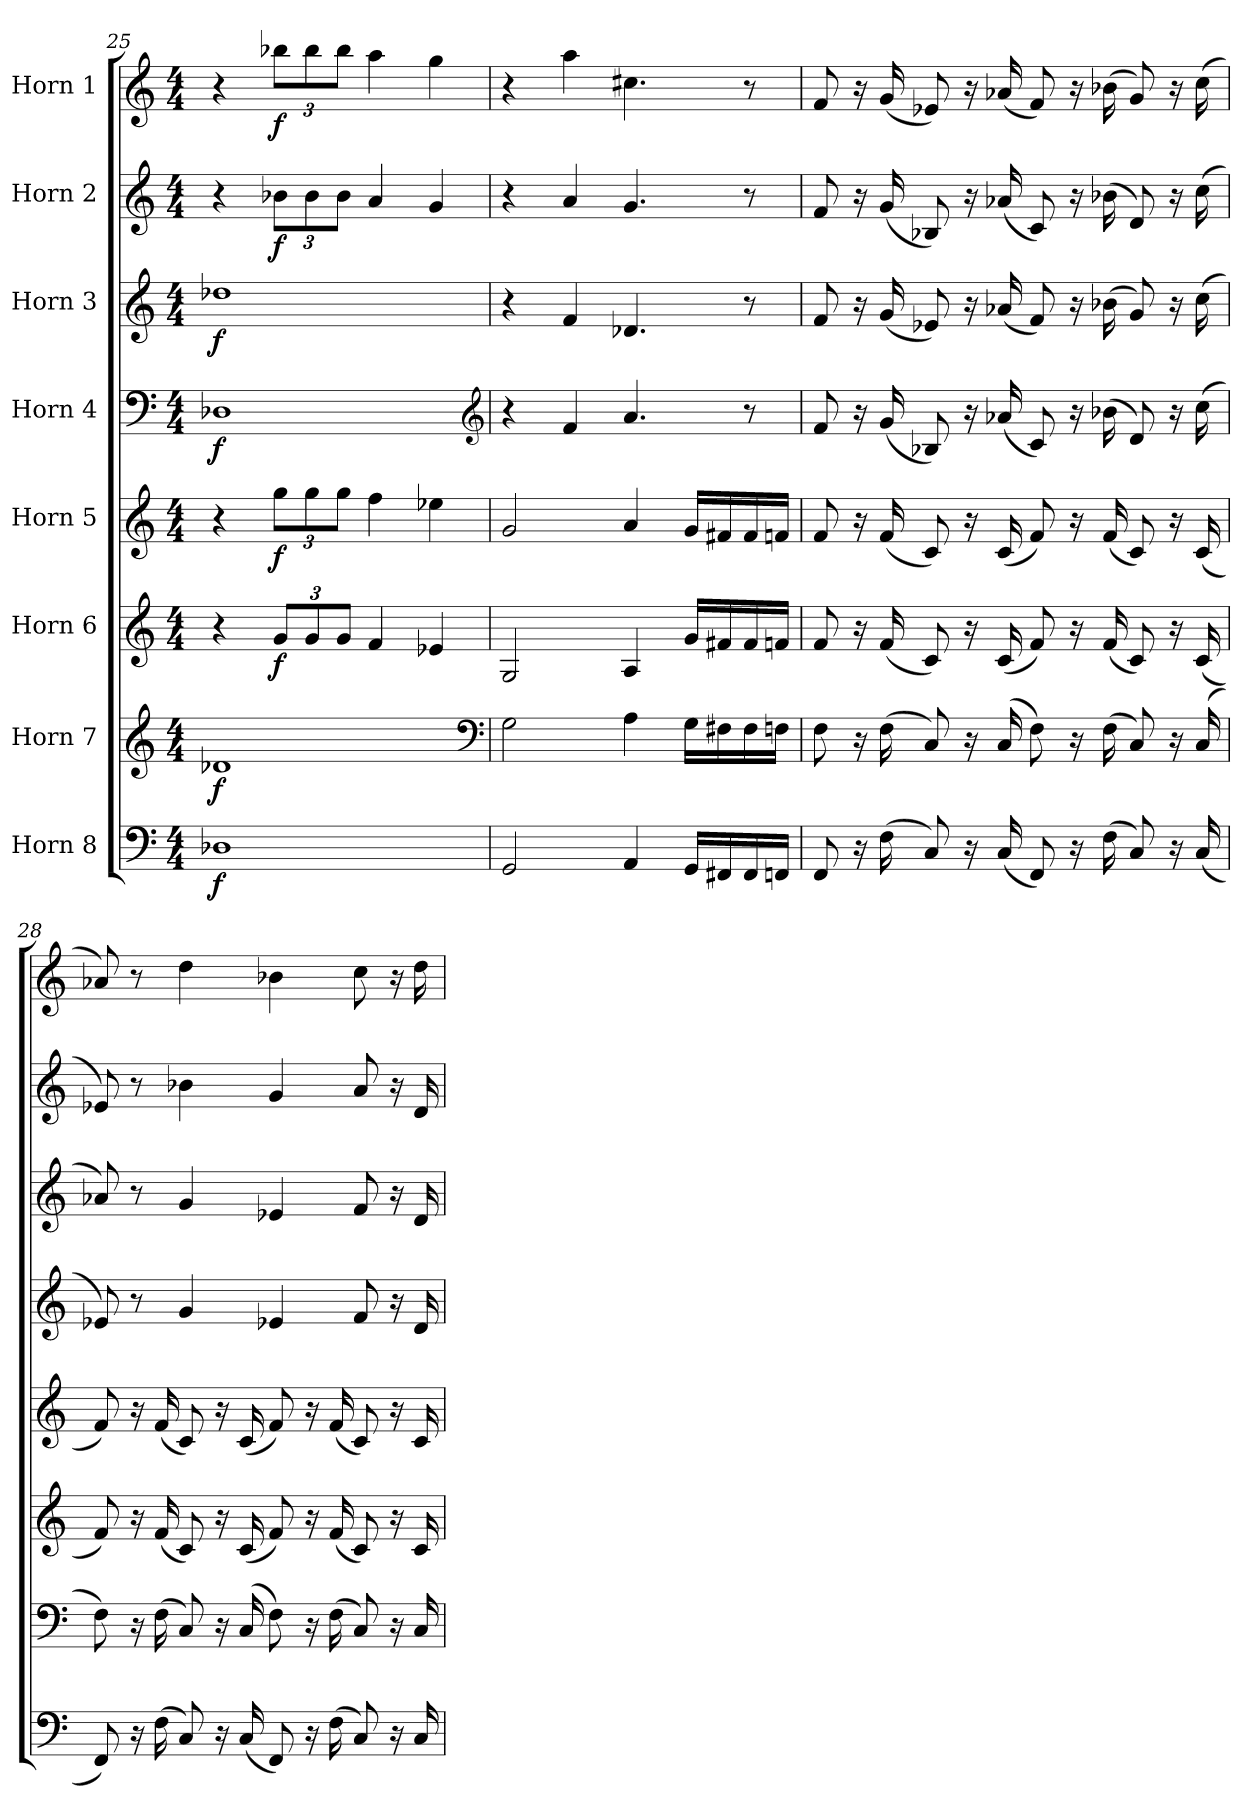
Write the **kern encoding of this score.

**kern	**dynam	**kern	**dynam	**kern	**dynam	**kern	**dynam	**kern	**dynam	**kern	**dynam	**kern	**dynam	**kern	**dynam
*part8	*part8	*part7	*part7	*part6	*part6	*part5	*part5	*part4	*part4	*part3	*part3	*part2	*part2	*part1	*part1
*staff8	*staff8	*staff7	*staff7	*staff6	*staff6	*staff5	*staff5	*staff4	*staff4	*staff3	*staff3	*staff2	*staff2	*staff1	*staff1
*I"Horn 8	*	*I"Horn 7	*	*I"Horn 6	*	*I"Horn 5	*	*I"Horn 4	*	*I"Horn 3	*	*I"Horn 2	*	*I"Horn 1	*
!!LO:PB:g=z
*clefF4	*	*clefG2	*	*clefG2	*	*clefG2	*	*clefF4	*	*clefG2	*	*clefG2	*	*clefG2	*
*ITrd4c7	*	*ITrd4c7	*	*ITrd4c7	*	*ITrd4c7	*	*ITrd4c7	*	*ITrd4c7	*	*ITrd4c7	*	*ITrd4c7	*
*k[b-]	*	*k[b-]	*	*k[b-]	*	*k[b-]	*	*k[b-]	*	*k[b-]	*	*k[b-]	*	*k[b-]	*
*F:	*	*F:	*	*F:	*	*F:	*	*F:	*	*F:	*	*F:	*	*F:	*
*M4/4	*	*M4/4	*	*M4/4	*	*M4/4	*	*M4/4	*	*M4/4	*	*M4/4	*	*M4/4	*
=25	=25	=25	=25	=25	=25	=25	=25	=25	=25	=25	=25	=25	=25	=25	=25
!	!LO:DY:b	!	!LO:DY:b	!	!	!	!	!	!LO:DY:b	!	!LO:DY:b	!	!	!	!
1GG-X	f	1G-X	f	4r	.	4r	.	1GG-X	f	1g-X	f	4r	.	4r	.
*	*	*	*	*Xbrackettup	*	*Xbrackettup	*	*	*	*	*	*Xbrackettup	*	*Xbrackettup	*
!	!	!	!	!	!LO:DY:b	!	!LO:DY:b	!	!	!	!	!	!LO:DY:b	!	!LO:DY:b
.	.	.	.	12c/L	f	12cc\L	f	.	.	.	.	12e-X\L	f	12ee-X\L	f
.	.	.	.	12c/	.	12cc\	.	.	.	.	.	12e-\	.	12ee-\	.
.	.	.	.	12c/J	.	12cc\J	.	.	.	.	.	12e-\J	.	12ee-\J	.
.	.	.	.	4B-/	.	4b-\	.	.	.	.	.	4d/	.	4dd\	.
.	.	.	.	4A-X/	.	4a-X\	.	.	.	.	.	4c/	.	4cc\	.
*	*	*clefF4	*	*	*	*	*	*clefG2	*	*	*	*	*	*	*
=26	=26	=26	=26	=26	=26	=26	=26	=26	=26	=26	=26	=26	=26	=26	=26
2CC/	.	2C\	.	2C/	.	2c/	.	4r	.	4r	.	4r	.	4r	.
.	.	.	.	.	.	.	.	4B-/	.	4B-/	.	4d/	.	4dd\	.
4DD/	.	4D\	.	4D/	.	4d/	.	4.d/	.	4.G-X/	.	4.c/	.	4.f#X\	.
16CC/LL	.	16C\LL	.	16c/LL	.	16c/LL	.	.	.	.	.	.	.	.	.
16BBBn/	.	16BBn\	.	16Bn/	.	16Bn/	.	.	.	.	.	.	.	.	.
16BBB/	.	16BB\	.	16B/	.	16B/	.	8r	.	8r	.	8r	.	8r	.
16BBB-X/JJ	.	16BB-X\JJ	.	16B-X/JJ	.	16B-X/JJ	.	.	.	.	.	.	.	.	.
=27	=27	=27	=27	=27	=27	=27	=27	=27	=27	=27	=27	=27	=27	=27	=27
8BBB-/	.	8BB-\	.	8B-/	.	8B-/	.	8B-/	.	8B-/	.	8B-/	.	8B-/	.
16r	.	16r	.	16r	.	16r	.	16r	.	16r	.	16r	.	16r	.
(16BB-\	.	(16BB-\	.	(16B-/	.	(16B-/	.	(16c/	.	(16c/	.	(16c/	.	(16c/	.
8FF/)	.	8FF/)	.	8F/)	.	8F/)	.	8E-X/)	.	8A-X/)	.	8E-X/)	.	8A-X/)	.
16r	.	16r	.	16r	.	16r	.	16r	.	16r	.	16r	.	16r	.
(16FF/	.	(16FF/	.	(16F/	.	(16F/	.	(16d-X/	.	(16d-X/	.	(16d-X/	.	(16d-X/	.
8BBB-/)	.	8BB-\)	.	8B-/)	.	8B-/)	.	8F/)	.	8B-/)	.	8F/)	.	8B-/)	.
16r	.	16r	.	16r	.	16r	.	16r	.	16r	.	16r	.	16r	.
(16BB-\	.	(16BB-\	.	(16B-/	.	(16B-/	.	(16e-X\	.	(16e-X\	.	(16e-X\	.	(16e-X\	.
8FF/)	.	8FF/)	.	8F/)	.	8F/)	.	8G/)	.	8c/)	.	8G/)	.	8c/)	.
16r	.	16r	.	16r	.	16r	.	16r	.	16r	.	16r	.	16r	.
(16FF/	.	(16FF/	.	(16F/	.	(16F/	.	(16f\	.	(16f\	.	(16f\	.	(16f\	.
!!LO:PB:g=z
=28	=28	=28	=28	=28	=28	=28	=28	=28	=28	=28	=28	=28	=28	=28	=28
8BBB-/)	.	8BB-\)	.	8B-/)	.	8B-/)	.	8A-X/)	.	8d-X/)	.	8A-X/)	.	8d-X/)	.
16r	.	16r	.	16r	.	16r	.	8r	.	8r	.	8r	.	8r	.
(16BB-\	.	(16BB-\	.	(16B-/	.	(16B-/	.	.	.	.	.	.	.	.	.
8FF/)	.	8FF/)	.	8F/)	.	8F/)	.	4c/	.	4c/	.	4e-X\	.	4g\	.
16r	.	16r	.	16r	.	16r	.	.	.	.	.	.	.	.	.
(16FF/	.	(16FF/	.	(16F/	.	(16F/	.	.	.	.	.	.	.	.	.
8BBB-/)	.	8BB-\)	.	8B-/)	.	8B-/)	.	4A-X/	.	4A-X/	.	4c/	.	4e-X\	.
16r	.	16r	.	16r	.	16r	.	.	.	.	.	.	.	.	.
(16BB-\	.	(16BB-\	.	(16B-/	.	(16B-/	.	.	.	.	.	.	.	.	.
8FF/)	.	8FF/)	.	8F/)	.	8F/)	.	8B-/	.	8B-/	.	8d/	.	8f\	.
16r	.	16r	.	16r	.	16r	.	16r	.	16r	.	16r	.	16r	.
16FF/	.	16FF/	.	16F/	.	16F/	.	16G/	.	16G/	.	16G/	.	16g\	.
=	=	=	=	=	=	=	=	=	=	=	=	=	=	=	=
*-	*-	*-	*-	*-	*-	*-	*-	*-	*-	*-	*-	*-	*-	*-	*-
